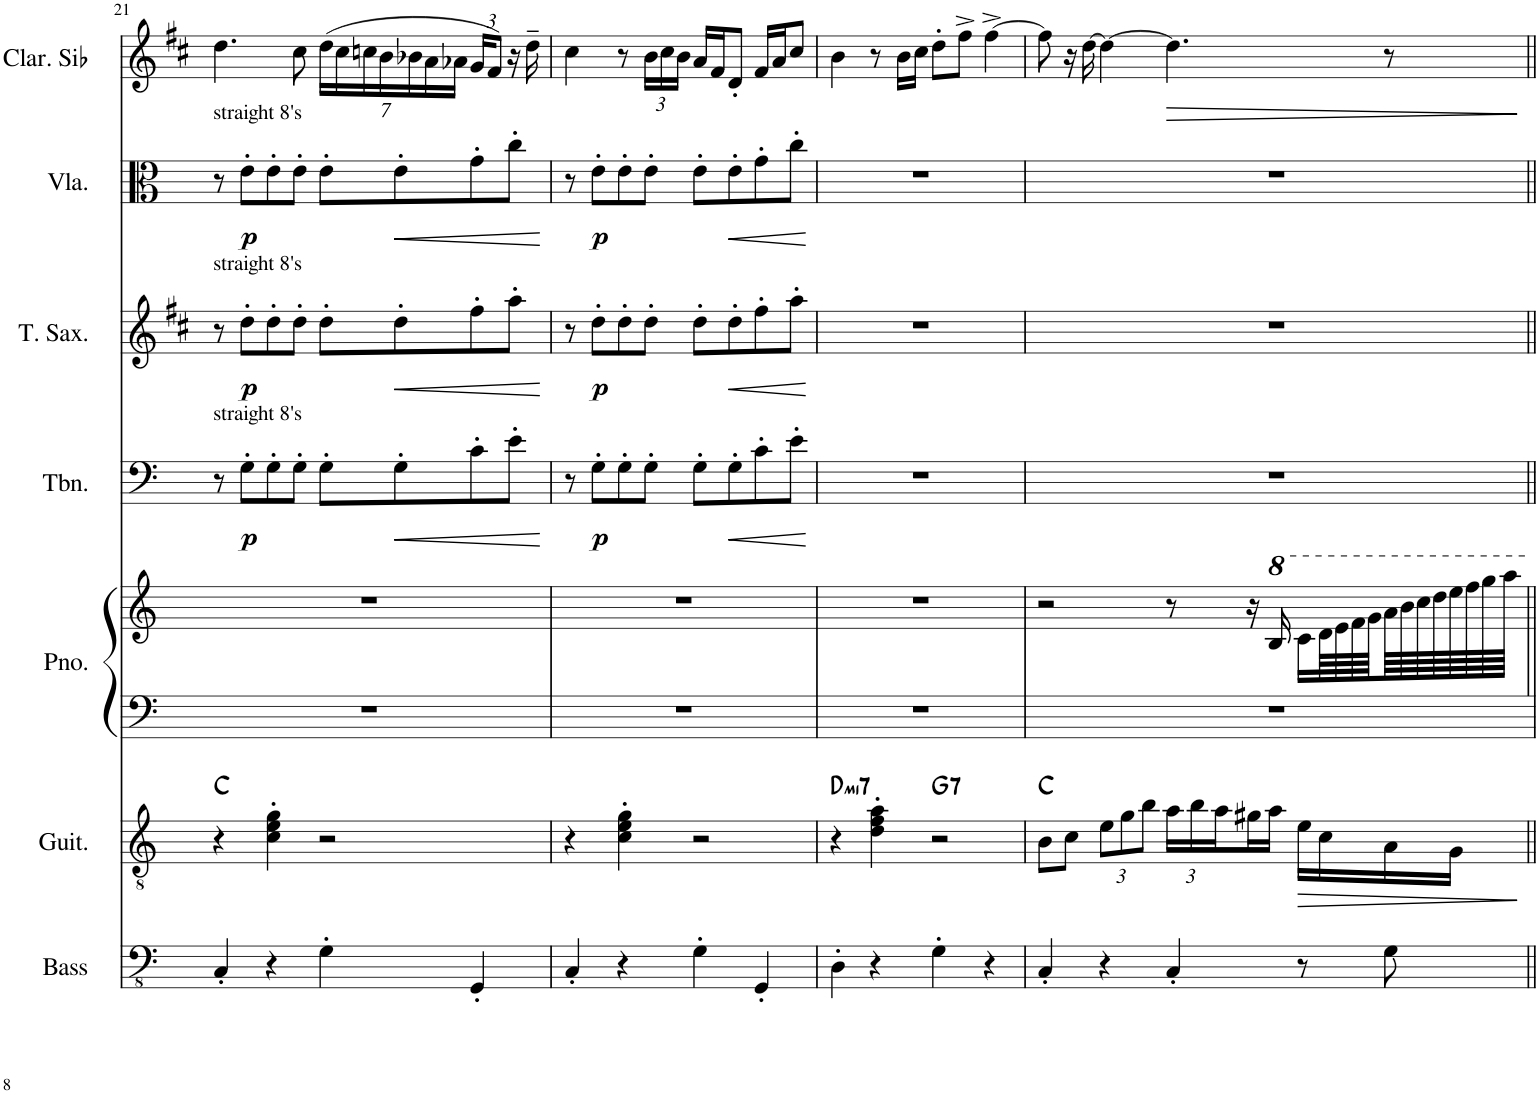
**kern	**kern	**dynam	**harte	**kern	**kern	**dynam	**kern	**dynam	**kern	**dynam	**kern	**dynam
*part7	*part6	*part6	*part6	*part5	*part4	*part4	*part3	*part3	*part2	*part2	*part1	*part1
*staff7	*staff6	*staff6	*	*staff5	*staff4	*staff4	*staff3	*staff3	*staff2	*staff2	*staff1	*staff1
*I"Acoustic Bass	*I"Acoustic Guitar	*	*	*I"Piano	*I"Trombone	*	*I"Tenor Saxophone	*	*I"Viola	*	*I"Clarinette en Sib	*
*I'Bass	*I'Guit.	*	*	*I'Pno.	*I'Tbn.	*	*I'T. Sax.	*	*I'Vla.	*	*I'Clar. Sib	*
!!LO:PB:g=z
*clefFv4	*clefGv2	*	*	*clefG2	*clefF4	*	*clefG2	*	*clefC3	*	*clefG2	*
*	*	*	*	*	*	*	*Trd8c14	*	*	*	*Trd1c2	*
*k[]	*k[]	*	*	*k[]	*k[]	*	*k[f#c#]	*	*k[]	*	*k[f#c#]	*
*M4/4	*M4/4	*	*	*M4/4	*M4/4	*	*M4/4	*	*M4/4	*	*M4/4	*
=21	=21	=21	=21	=21	=21	=21	=21	=21	=21	=21	=21	=21
!	!	!	!	!	!	!	!	!	!LO:TX:a:t=straight 8's	!	!	!
!	!	!	!	!	!	!	!LO:TX:a:t=straight 8's	!	!	!	!	!
!	!	!	!	!	!LO:TX:a:t=straight 8's	!	!	!	!	!	!	!
4CC'/	4r	.	C:maj	1r	8r	.	8r	.	8r	.	4.dd\	.
!	!	!	!	!	!	!LO:DY:b	!	!LO:DY:b	!	!LO:DY:b	!	!
.	.	.	.	.	8G'\L	p	8dd'\L	p	8e'\L	p	.	.
4r	4c\' 4e\' 4g\'	.	.	.	8G'\	.	8dd'\	.	8e'\	.	.	.
.	.	.	.	.	8G'\J	.	8dd'\J	.	8e'\J	.	8cc#\	.
*	*	*	*	*	*	*	*	*	*	*	*Xbrackettup	*
4GG'\	2r	.	.	.	8G'\L	.	8dd'\L	.	8e'\L	.	(28dd\LL	.
.	.	.	.	.	.	.	.	.	.	.	28cc#\	.
.	.	.	.	.	.	.	.	.	.	.	28ccn\	.
.	.	.	.	.	.	.	.	.	.	.	28b\	.
!	!	!	!	!	!	!LO:HP:b	!	!LO:HP:b	!	!LO:HP:b	!	!
.	.	.	.	.	8G'\	<	8dd'\	<	8e'\	<	.	.
.	.	.	.	.	.	.	.	.	.	.	28b-X\	.
.	.	.	.	.	.	.	.	.	.	.	28a\	.
.	.	.	.	.	.	.	.	.	.	.	28a-X\JJ	.
4GGG'/	.	.	.	.	8c'\	.	8ff#'\	.	8g'\	.	24g/KL	.
.	.	.	.	.	.	.	.	.	.	.	12f#/J)	.
.	.	.	.	.	8e'\J	.	8aa'\J	.	8cc'\J	.	16r	.
.	.	.	.	.	.	.	.	.	.	.	16dd~\	.
.	.	.	.	.	.	[	.	[	.	[	.	.
=22	=22	=22	=22	=22	=22	=22	=22	=22	=22	=22	=22	=22
4CC'/	4r	.	.	1r	8r	.	8r	.	8r	.	4cc#\	.
!	!	!	!	!	!	!LO:DY:b	!	!LO:DY:b	!	!LO:DY:b	!	!
.	.	.	.	.	8G'\L	p	8dd'\L	p	8e'\L	p	.	.
4r	4c\' 4e\' 4g\'	.	.	.	8G'\	.	8dd'\	.	8e'\	.	8r	.
.	.	.	.	.	8G'\J	.	8dd'\J	.	8e'\J	.	24b\LL	.
.	.	.	.	.	.	.	.	.	.	.	24cc#\	.
.	.	.	.	.	.	.	.	.	.	.	24b\JJ	.
4GG'\	2r	.	.	.	8G'\L	.	8dd'\L	.	8e'\L	.	16a/LL	.
.	.	.	.	.	.	.	.	.	.	.	16f#/J	.
!	!	!	!	!	!	!LO:HP:b	!	!LO:HP:b	!	!LO:HP:b	!	!
.	.	.	.	.	8G'\	<	8dd'\	<	8e'\	<	8d'/J	.
4GGG'/	.	.	.	.	8c'\	.	8ff#'\	.	8g'\	.	16f#/LL	.
.	.	.	.	.	.	.	.	.	.	.	16a/J	.
.	.	.	.	.	8e'\J	.	8aa'\J	.	8cc'\J	.	8cc#/J	.
.	.	.	.	.	.	[	.	[	.	[	.	.
=23	=23	=23	=23	=23	=23	=23	=23	=23	=23	=23	=23	=23
!	!	!	!LO:H:kt=mi7	!	!	!	!	!	!	!	!	!
4DD'\	4r	.	D:min7	1r	1r	.	1r	.	1r	.	4b\	.
4r	4d\' 4f\' 4a\'	.	.	.	.	.	.	.	.	.	8r	.
.	.	.	.	.	.	.	.	.	.	.	16b\LL	.
.	.	.	.	.	.	.	.	.	.	.	16cc#\JJ	.
!	!	!	!LO:H:kt=7	!	!	!	!	!	!	!	!	!
4GG'\	2r	.	G:7	.	.	.	.	.	.	.	8dd'\L	.
.	.	.	.	.	.	.	.	.	.	.	8ff#^\J	.
4r	.	.	.	.	.	.	.	.	.	.	[4ff#^\	.
=24	=24	=24	=24	=24	=24	=24	=24	=24	=24	=24	=24	=24
4CC'/	8B\L	.	C:maj	2r	1r	.	1r	.	1r	.	8ff#\]	.
.	8c\J	.	.	.	.	.	.	.	.	.	16r	.
.	.	.	.	.	.	.	.	.	.	.	[16dd\	.
*	*Xbrackettup	*	*	*	*	*	*	*	*	*	*	*
4r	12e\L	.	.	.	.	.	.	.	.	.	4dd\_	.
.	12g\	.	.	.	.	.	.	.	.	.	.	.
.	12b\J	.	.	.	.	.	.	.	.	.	.	.
!	!	!	!	!	!	!	!	!	!	!	!	!LO:HP:b
4CC'/	24a\LL	.	.	8r	.	.	.	.	.	.	4.dd\]	>
.	24b\	.	.	.	.	.	.	.	.	.	.	.
.	24a\	.	.	.	.	.	.	.	.	.	.	.
.	16g#X\	.	.	16r	.	.	.	.	.	.	.	.
.	16a\JJ	.	.	16b/	.	.	.	.	.	.	.	.
!	!	!LO:HP:b	!	!	!	!	!	!	!	!	!	!
8r	16e\LL	>	.	16cc\LL	.	.	.	.	.	.	.	.
.	16c\	.	.	64dd\LL	.	.	.	.	.	.	.	.
.	.	.	.	64ee\	.	.	.	.	.	.	.	.
.	.	.	.	64ff\	.	.	.	.	.	.	.	.
.	.	.	.	64gg\	.	.	.	.	.	.	.	.
8GG\	16A\	.	.	64aa\	.	.	.	.	.	.	8r	.
.	.	.	.	64bb\	.	.	.	.	.	.	.	.
.	.	.	.	64ccc\	.	.	.	.	.	.	.	.
.	.	.	.	64ddd\	.	.	.	.	.	.	.	.
.	16G\JJ	.	.	64eee\	.	.	.	.	.	.	.	.
.	.	.	.	64fff\	.	.	.	.	.	.	.	.
.	.	.	.	64ggg\	.	.	.	.	.	.	.	.
.	.	.	.	64aaa\JJJJ	.	.	.	.	.	.	.	.
.	.	]	.	.	.	.	.	.	.	.	.	]
=||	=||	=||	=||	=||	=||	=||	=||	=||	=||	=||	=||	=||
*-	*-	*-	*-	*-	*-	*-	*-	*-	*-	*-	*-	*-
